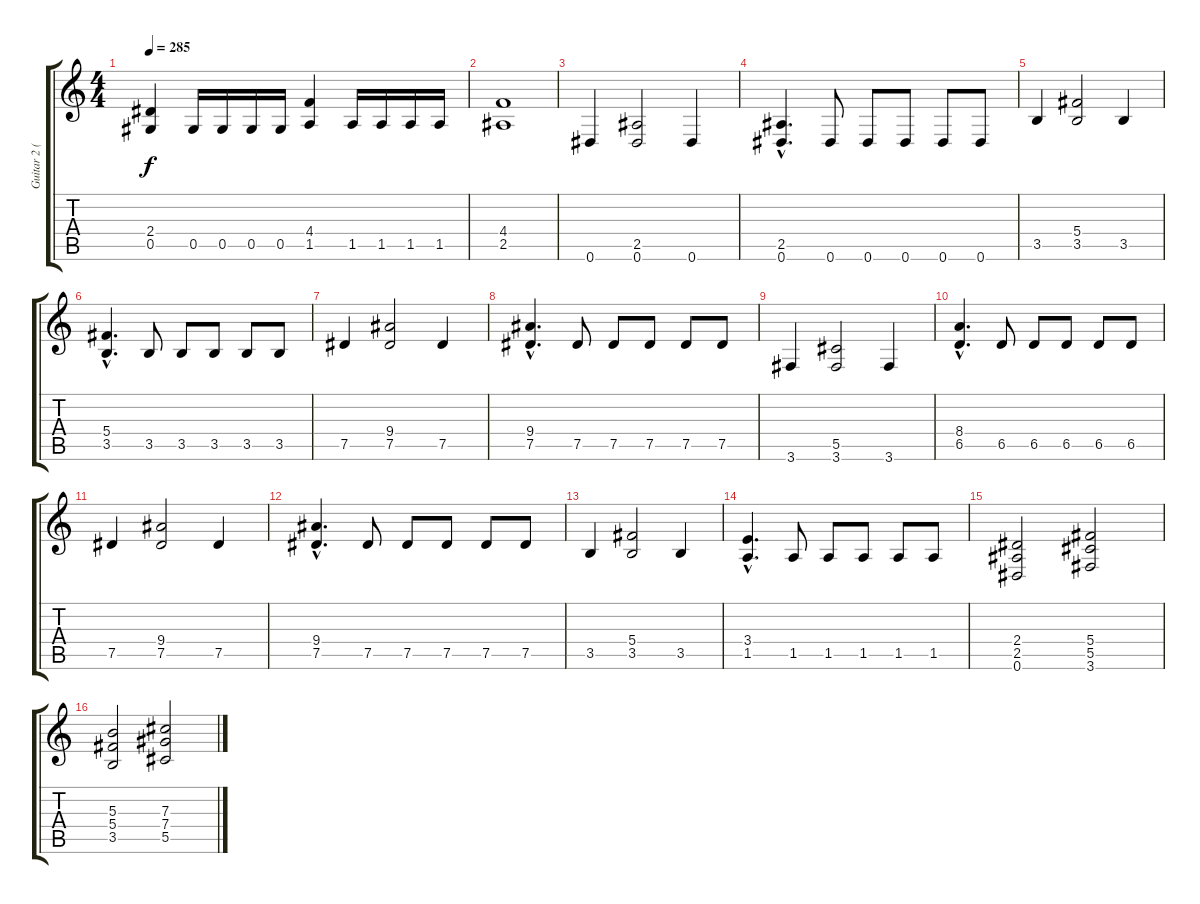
\track ("Guitar 2 (Ale)" "Guitar 2 (") {instrument distortionguitar}
\staff {score tabs}
\tuning (Eb4 Bb3 Gb3 Db3 Ab2 Eb2) {hide}
\ts (4 4)
\tempo 285
\clef g2
\ks c
(2.4 0.5).4{dy f} 0.5.16 0.5.16 0.5.16 0.5.16 (4.4 1.5).4 1.5.16 1.5.16 1.5.16 1.5.16 |
(4.4 2.5).1 |
0.6.4 (2.5 0.6).2 0.6.4 |
(2.5{hac} 0.6{hac}).4{d} 0.6.8 0.6.8 0.6.8 0.6.8 0.6.8 |
3.5.4 (5.4 3.5).2 3.5.4 |
(5.4{hac} 3.5{hac}).4{d} 3.5.8 3.5.8 3.5.8 3.5.8 3.5.8 |
7.5.4 (9.4 7.5).2 7.5.4 |
(9.4{hac} 7.5{hac}).4{d} 7.5.8 7.5.8 7.5.8 7.5.8 7.5.8 |
3.6.4 (5.5 3.6).2 3.6.4 |
(8.4{hac} 6.5{hac}).4{d} 6.5.8 6.5.8 6.5.8 6.5.8 6.5.8 |
7.5.4 (9.4 7.5).2 7.5.4 |
(9.4{hac} 7.5{hac}).4{d} 7.5.8 7.5.8 7.5.8 7.5.8 7.5.8 |
3.5.4 (5.4 3.5).2 3.5.4 |
(3.4{hac} 1.5{hac}).4{d} 1.5.8 1.5.8 1.5.8 1.5.8 1.5.8 |
(2.4 2.5 0.6).2 (5.4 5.5 3.6).2 |
(5.3 5.4 3.5).2 (7.3 7.4 5.5).2
